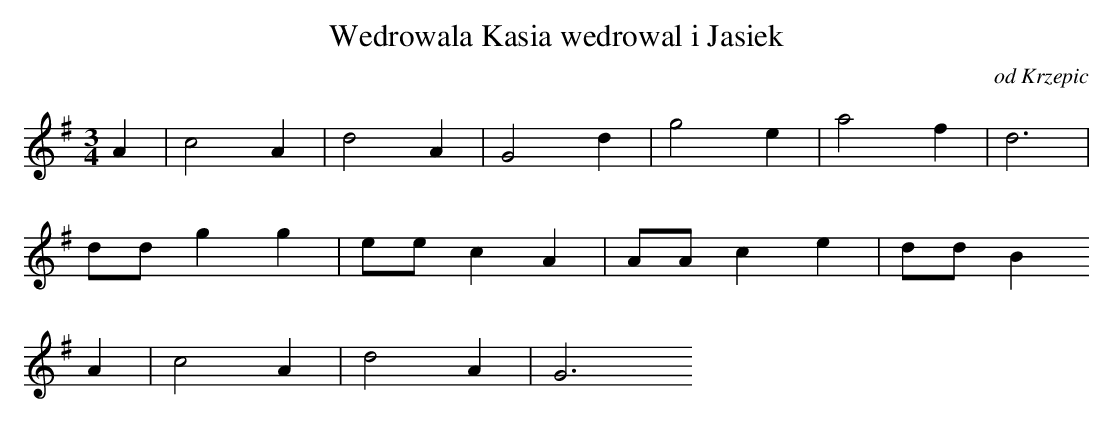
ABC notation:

X:1
T: Wedrowala Kasia wedrowal i Jasiek
O: od Krzepic
M: 3/4
L: 1/8
K: G
A2 | c4A2 | d4A2 | G4d2 | g4e2 | a4f2 | d6 |
ddg2g2 | eec2A2 | AAc2e2 | ddB2
A2 | c4A2 | d4A2 | G6
